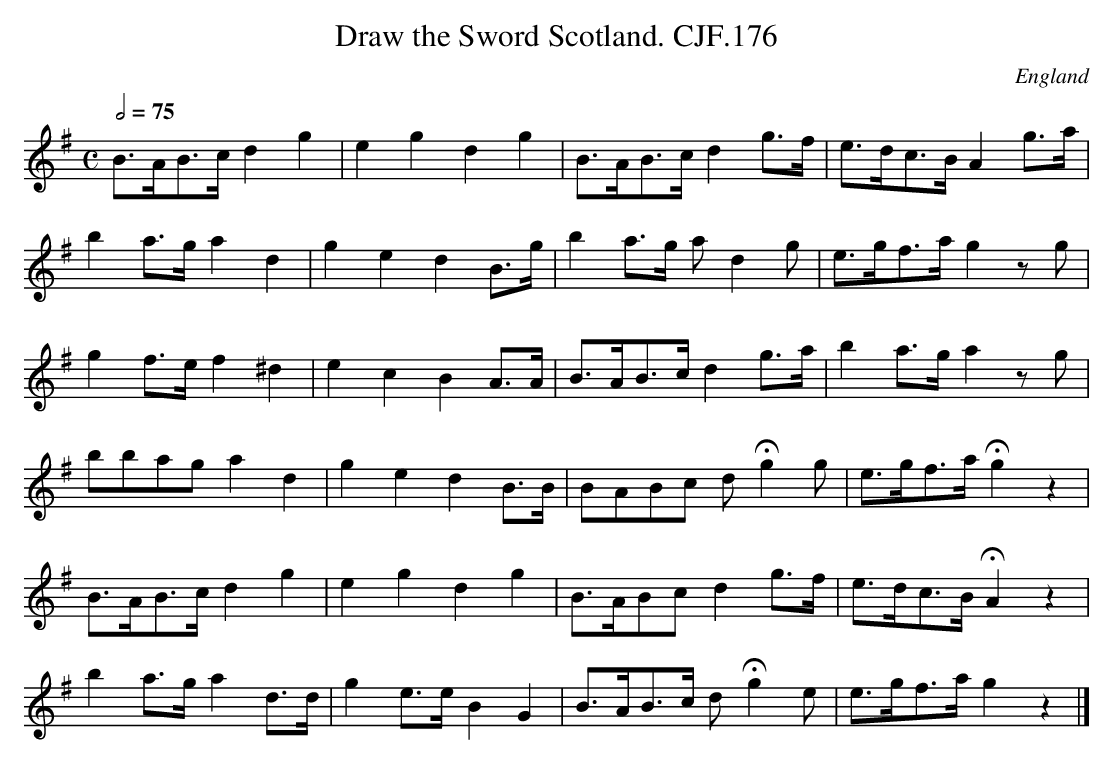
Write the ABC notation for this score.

X:1
T:Draw the Sword Scotland. CJF.176
L:1/8
M:C
O:England
Q:2/4=75
K:G
B>AB>cd2g2|e2g2d2g2|B>AB>cd2g>f|e>dc>BA2g>a|!
b2a>ga2d2|g2e2d2B>g|b2a>g ad2g|e>gf>ag2zg|!
g2f>ef2^d2|e2c2B2A>A|B>AB>cd2g>a|b2a>ga2zg|!
bbaga2d2|g2e2d2B>B|BABc dHg2g|e>gf>aHg2z2|!
B>AB>cd2g2|e2g2d2g2|B>ABcd2g>f|e>dc>BHA2z2|!
b2a>ga2d>d|g2e>eB2G2|B>AB>c dHg2e|e>gf>ag2z2|]
